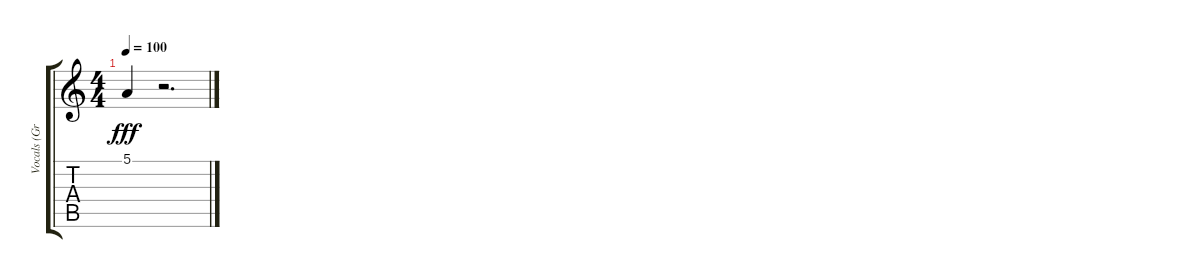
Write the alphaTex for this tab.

\track ("Vocals (Grace Slick)" "Vocals (Gr") {instrument flute}
\staff {score tabs}
\tuning (E4 B3 G3 D3 A2 E2) {hide}
\ts (4 4)
\tempo 100
\clef g2
\ks c
5.1{t}.4{dy fff} r.2{d}
